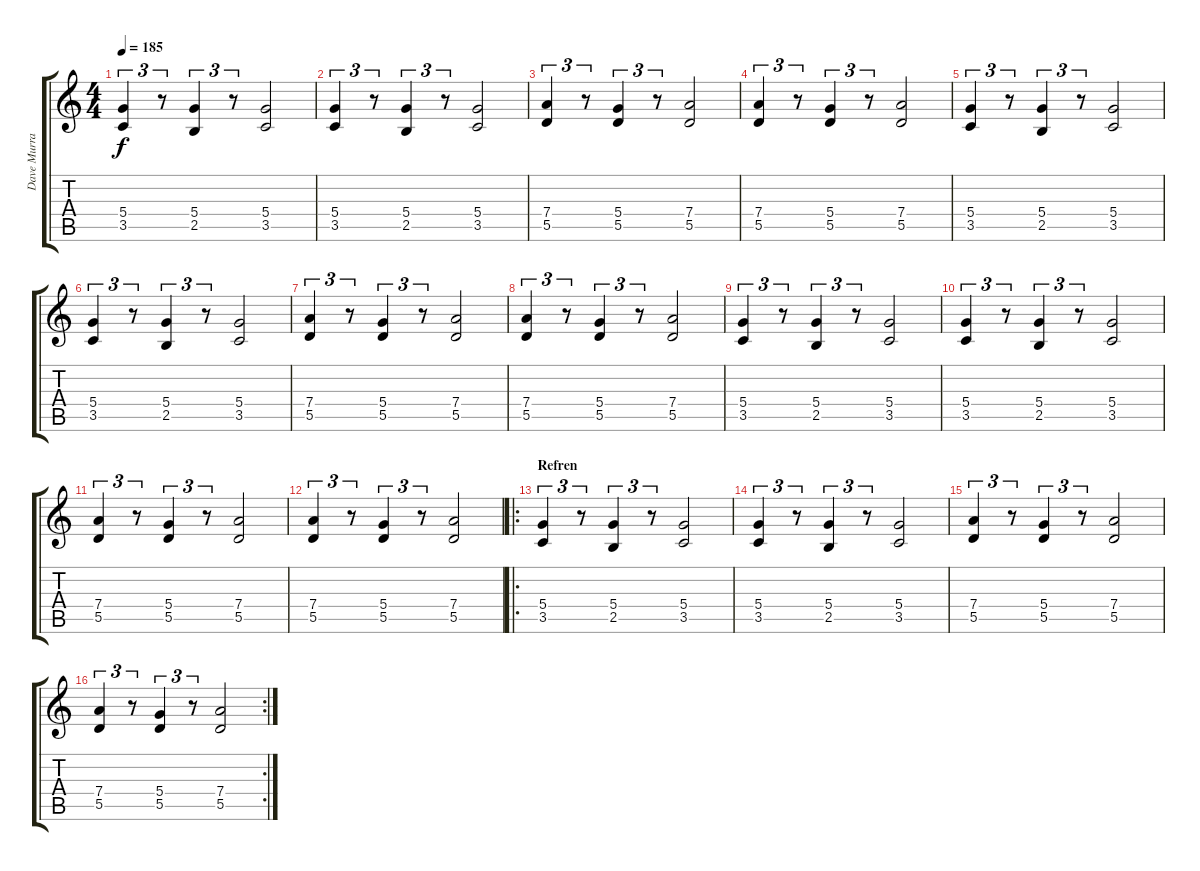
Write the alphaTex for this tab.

\track ("Dave Murray" "Dave Murra") {instrument distortionguitar}
\staff {score tabs}
\tuning (E4 B3 G3 D3 A2 E2) {hide}
\ts (4 4)
\tempo 185
\clef g2
\ks c
(5.4 3.5).4{tu (3 2) dy f} r.8{tu (3 2)} (5.4 2.5).4{tu (3 2)} r.8{tu (3 2)} (5.4 3.5).2 |
(5.4 3.5).4{tu (3 2)} r.8{tu (3 2)} (5.4 2.5).4{tu (3 2)} r.8{tu (3 2)} (5.4 3.5).2 |
(7.4 5.5).4{tu (3 2)} r.8{tu (3 2)} (5.4 5.5).4{tu (3 2)} r.8{tu (3 2)} (7.4 5.5).2 |
(7.4 5.5).4{tu (3 2)} r.8{tu (3 2)} (5.4 5.5).4{tu (3 2)} r.8{tu (3 2)} (7.4 5.5).2 |
(5.4 3.5).4{tu (3 2)} r.8{tu (3 2)} (5.4 2.5).4{tu (3 2)} r.8{tu (3 2)} (5.4 3.5).2 |
(5.4 3.5).4{tu (3 2)} r.8{tu (3 2)} (5.4 2.5).4{tu (3 2)} r.8{tu (3 2)} (5.4 3.5).2 |
(7.4 5.5).4{tu (3 2)} r.8{tu (3 2)} (5.4 5.5).4{tu (3 2)} r.8{tu (3 2)} (7.4 5.5).2 |
(7.4 5.5).4{tu (3 2)} r.8{tu (3 2)} (5.4 5.5).4{tu (3 2)} r.8{tu (3 2)} (7.4 5.5).2 |
(5.4 3.5).4{tu (3 2)} r.8{tu (3 2)} (5.4 2.5).4{tu (3 2)} r.8{tu (3 2)} (5.4 3.5).2 |
(5.4 3.5).4{tu (3 2)} r.8{tu (3 2)} (5.4 2.5).4{tu (3 2)} r.8{tu (3 2)} (5.4 3.5).2 |
(7.4 5.5).4{tu (3 2)} r.8{tu (3 2)} (5.4 5.5).4{tu (3 2)} r.8{tu (3 2)} (7.4 5.5).2 |
(7.4 5.5).4{tu (3 2)} r.8{tu (3 2)} (5.4 5.5).4{tu (3 2)} r.8{tu (3 2)} (7.4 5.5).2 |
\ro
\section ("" "Refren")
(5.4 3.5).4{tu (3 2)} r.8{tu (3 2)} (5.4 2.5).4{tu (3 2)} r.8{tu (3 2)} (5.4 3.5).2 |
(5.4 3.5).4{tu (3 2)} r.8{tu (3 2)} (5.4 2.5).4{tu (3 2)} r.8{tu (3 2)} (5.4 3.5).2 |
(7.4 5.5).4{tu (3 2)} r.8{tu (3 2)} (5.4 5.5).4{tu (3 2)} r.8{tu (3 2)} (7.4 5.5).2 |
\rc 2
(7.4 5.5).4{tu (3 2)} r.8{tu (3 2)} (5.4 5.5).4{tu (3 2)} r.8{tu (3 2)} (7.4 5.5).2
